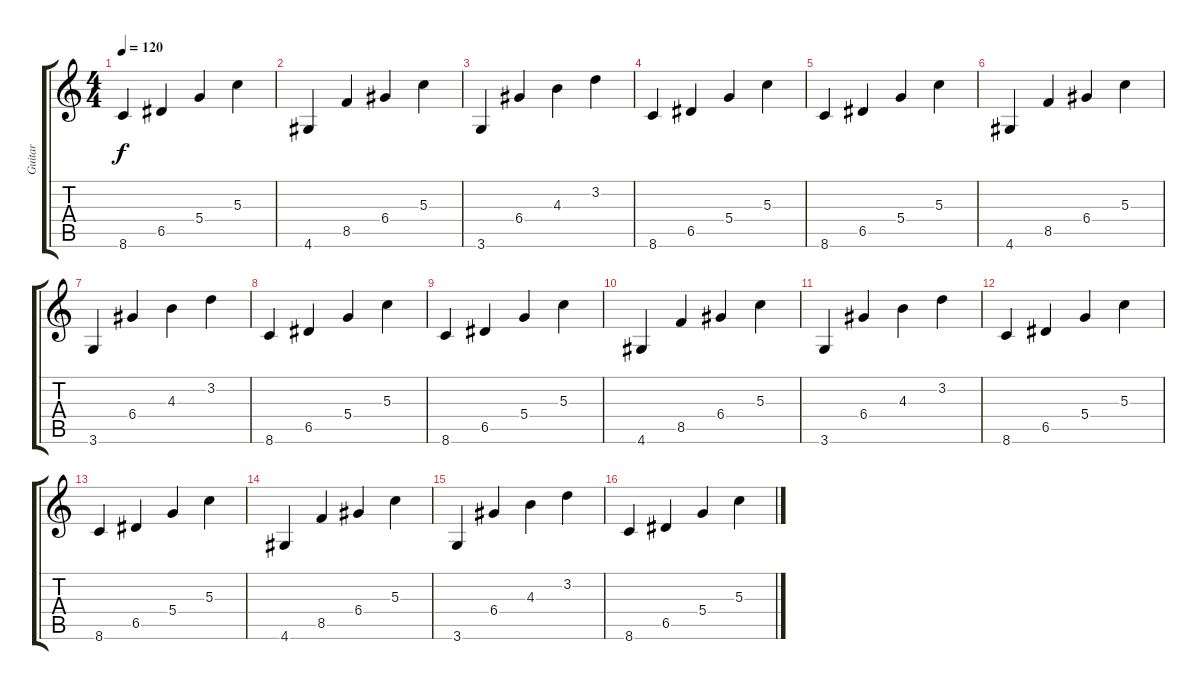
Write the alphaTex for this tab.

\track ("Guitar" "Guitar") {instrument acousticguitarnylon}
\staff {score tabs}
\tuning (E4 B3 G3 D3 A2 E2) {hide}
\ts (4 4)
\tempo 120
\clef g2
\ks c
8.6.4{dy f} 6.5.4 5.4.4 5.3.4 |
4.6.4 8.5.4 6.4.4 5.3.4 |
3.6.4 6.4.4 4.3.4 3.2.4 |
8.6.4 6.5.4 5.4.4 5.3.4 |
8.6.4 6.5.4 5.4.4 5.3.4 |
4.6.4 8.5.4 6.4.4 5.3.4 |
3.6.4 6.4.4 4.3.4 3.2.4 |
8.6.4 6.5.4 5.4.4 5.3.4 |
8.6.4 6.5.4 5.4.4 5.3.4 |
4.6.4 8.5.4 6.4.4 5.3.4 |
3.6.4 6.4.4 4.3.4 3.2.4 |
8.6.4{volume 11} 6.5.4 5.4.4 5.3.4 |
8.6.4 6.5.4 5.4.4 5.3.4 |
4.6.4{volume 9} 8.5.4 6.4.4 5.3.4 |
3.6.4{volume 7} 6.4.4 4.3.4 3.2.4 |
8.6.4{volume 6} 6.5.4 5.4.4 5.3.4
